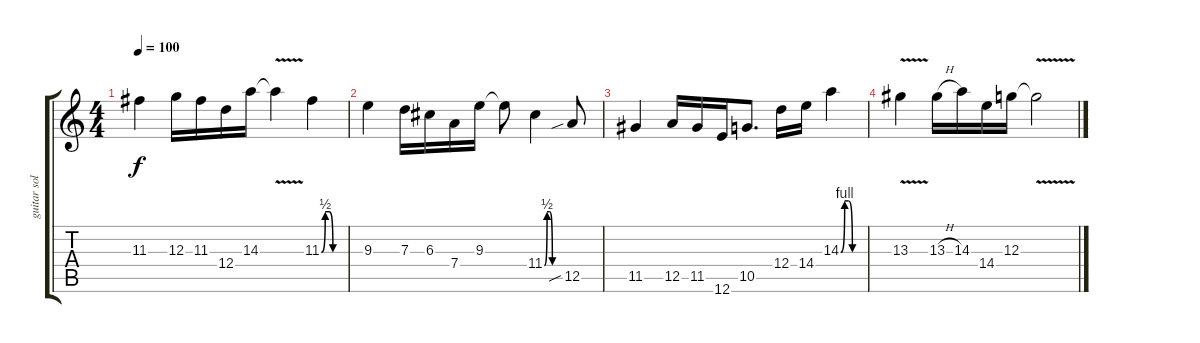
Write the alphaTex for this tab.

\track ("guitar solo " "guitar sol") {instrument overdrivenguitar}
\staff {score tabs}
\tuning (E4 B3 G3 D3 A2 E2) {hide}
\ts (4 4)
\tempo 100
\clef g2
\ks c
11.3.4{dy f} 12.3.16 11.3.16 12.4.16 14.3.16 14.3{v t}.4 11.3{be (custom 0 0 10 2 20 2 30 0 60 0)}.4 |
9.3.4 7.3.16 6.3.16 7.4.16 9.3.16 9.3{t}.8 11.4{be (custom 0 0 10 2 20 2 30 0 60 0)}.4 12.5{sib}.8 |
11.5.4 12.5.16 11.5.16 12.6.16 10.5.8{d} 12.4.16 14.4.16 14.3{be (custom 0 0 10 4 20 4 30 0 60 0)}.4 |
13.3{v}.4 13.3{h}.16 14.3.16 14.4.16 12.3.16 12.3{v t}.2
